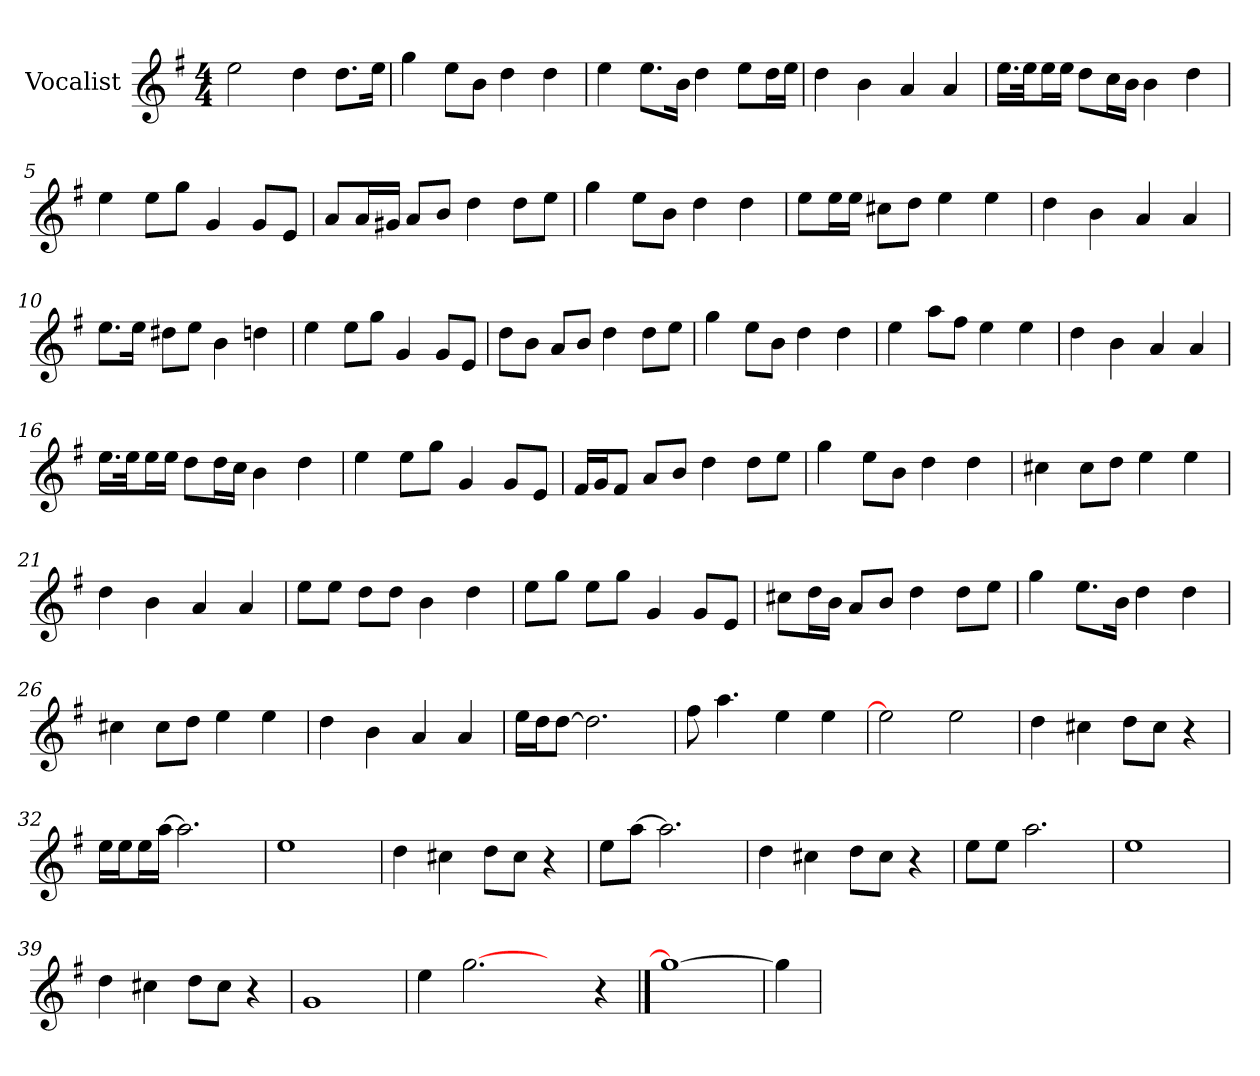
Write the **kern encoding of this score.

**kern
*part1
*staff1
*I"Vocalist
*k[f#]
*G:
*M4/4
=
2ee
4dd
8.ddL
16eeJk
=1
4gg
8eeL
8bJ
4dd
4dd
=2
4ee
8.eeL
16bJk
4dd
8eeL
16ddL
16eeJJ
=3
4dd
4b
4a
4a
=4
16.eeLL
32eeJk
16eeL
16eeJJ
8ddL
16ccL
16bJJ
4b
4dd
=5
4ee
8eeL
8ggJ
4g
8gL
8eJ
=6
8aL
16aL
16g#XJJ
8aL
8bJ
4dd
8ddL
8eeJ
=7
4gg
8eeL
8bJ
4dd
4dd
=8
8eeL
16eeL
16eeJJ
8cc#XL
8ddJ
4ee
4ee
=9
4dd
4b
4a
4a
=10
8.eeL
16eeJk
8dd#XL
8eeJ
4b
4ddn
=11
4ee
8eeL
8ggJ
4g
8gL
8eJ
=12
8ddL
8bJ
8aL
8bJ
4dd
8ddL
8eeJ
=13
4gg
8eeL
8bJ
4dd
4dd
=14
4ee
8aaL
8ff#J
4ee
4ee
=15
4dd
4b
4a
4a
=16
16.eeLL
32eeJk
16eeL
16eeJJ
8ddL
16ddL
16ccJJ
4b
4dd
=17
4ee
8eeL
8ggJ
4g
8gL
8eJ
=18
16f#LL
16gJ
8f#J
8aL
8bJ
4dd
8ddL
8eeJ
=19
4gg
8eeL
8bJ
4dd
4dd
=20
4cc#X
8cc#L
8ddJ
4ee
4ee
=21
4dd
4b
4a
4a
=22
8eeL
8eeJ
8ddL
8ddJ
4b
4dd
=23
8eeL
8ggJ
8eeL
8ggJ
4g
8gL
8eJ
=24
8cc#XL
16ddL
16bJJ
8aL
8bJ
4dd
8ddL
8eeJ
=25
4gg
8.eeL
16bJk
4dd
4dd
=26
4cc#X
8cc#L
8ddJ
4ee
4ee
=27
4dd
4b
4a
4a
=28
16eeLL
16ddJ
[8ddJ
2.dd]
=29
8ff#
4.aa
4ee
4ee
=30
2ee]
2ee
=31
4dd
4cc#X
8ddL
8cc#J
4r
=32
16eeLL
16eeJ
16eeL
[16aaJJ
2.aa]
=33
1ee
=34
4dd
4cc#X
8ddL
8cc#J
4r
=35
8eeL
[8aaJ
2.aa]
=36
4dd
4cc#X
8ddL
8cc#J
4r
=37
8eeL
8eeJ
2.aa
=38
1ee
=39
4dd
4cc#X
8ddL
8cc#J
4r
=40
1g
=41
4ee
[2.gg
4ryy
4r
==42
1gg_
=43
4gg]
=
*-
